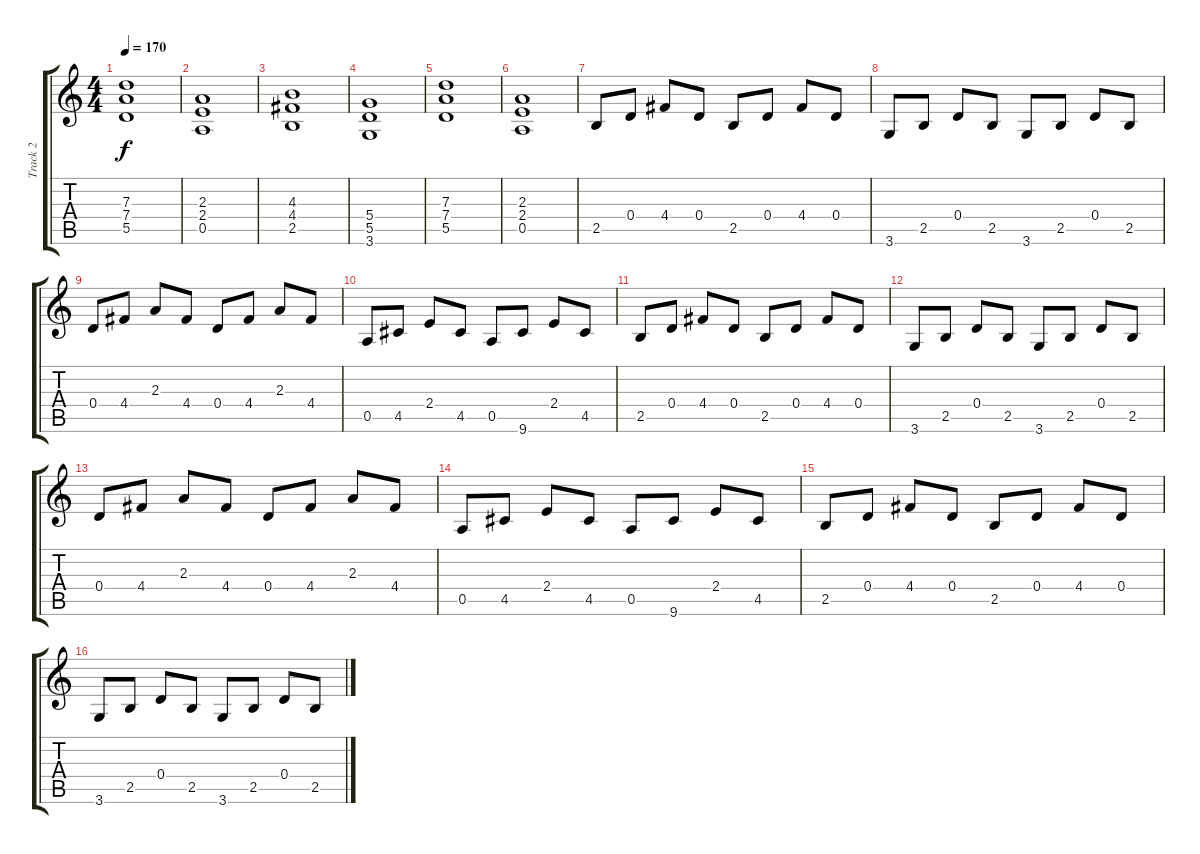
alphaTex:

\track ("Track 2" "Track 2") {instrument distortionguitar}
\staff {score tabs}
\tuning (E4 B3 G3 D3 A2 E2) {hide}
\ts (4 4)
\tempo 170
\clef g2
\ks c
(7.3 7.4 5.5).1{dy f} |
(2.3 2.4 0.5).1 |
(4.3 4.4 2.5).1 |
(5.4 5.5 3.6).1 |
(7.3 7.4 5.5).1 |
(2.3 2.4 0.5).1 |
2.5.8 0.4.8 4.4.8 0.4.8 2.5.8 0.4.8 4.4.8 0.4.8 |
3.6.8 2.5.8 0.4.8 2.5.8 3.6.8 2.5.8 0.4.8 2.5.8 |
0.4.8 4.4.8 2.3.8 4.4.8 0.4.8 4.4.8 2.3.8 4.4.8 |
0.5.8 4.5.8 2.4.8 4.5.8 0.5.8 9.6.8 2.4.8 4.5.8 |
2.5.8 0.4.8 4.4.8 0.4.8 2.5.8 0.4.8 4.4.8 0.4.8 |
3.6.8 2.5.8 0.4.8 2.5.8 3.6.8 2.5.8 0.4.8 2.5.8 |
0.4.8 4.4.8 2.3.8 4.4.8 0.4.8 4.4.8 2.3.8 4.4.8 |
0.5.8 4.5.8 2.4.8 4.5.8 0.5.8 9.6.8 2.4.8 4.5.8 |
2.5.8 0.4.8 4.4.8 0.4.8 2.5.8 0.4.8 4.4.8 0.4.8 |
3.6.8 2.5.8 0.4.8 2.5.8 3.6.8 2.5.8 0.4.8 2.5.8
